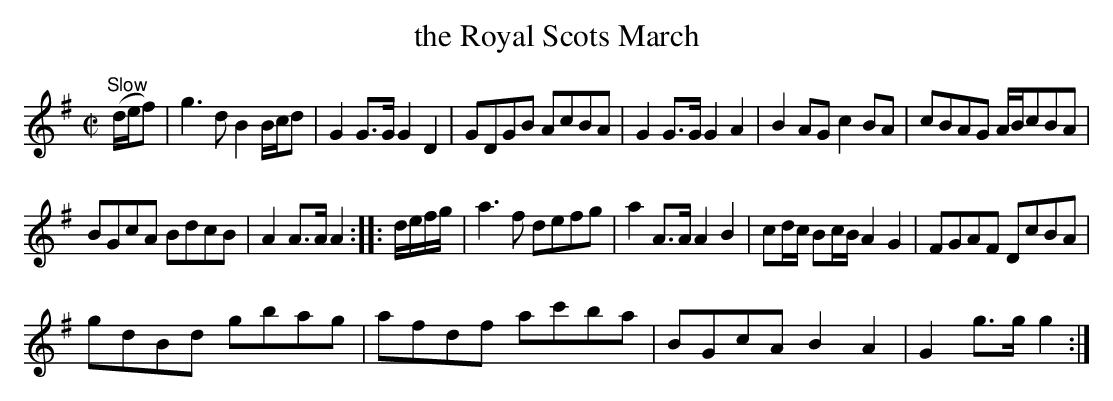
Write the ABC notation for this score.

X:1
T:the Royal Scots March
M:C|
K:G major
"Slow" (d/e/f)|\
g3d B2B/c/d| G2G>G G2D2| \
GDGB AcBA| G2G>G G2A2|\
B2AG c2BA| cBAG A/B/cBA|
BGcA BdcB| A2A>A A2::\
d/e/f/g/|\
a3f defg| a2A>A A2B2| cd/c/ Bc/B/ A2G2| FGAF DcBA|
gdBd gbag| afdf ac'ba| BGcA B2A2| G2g>g g2:|
